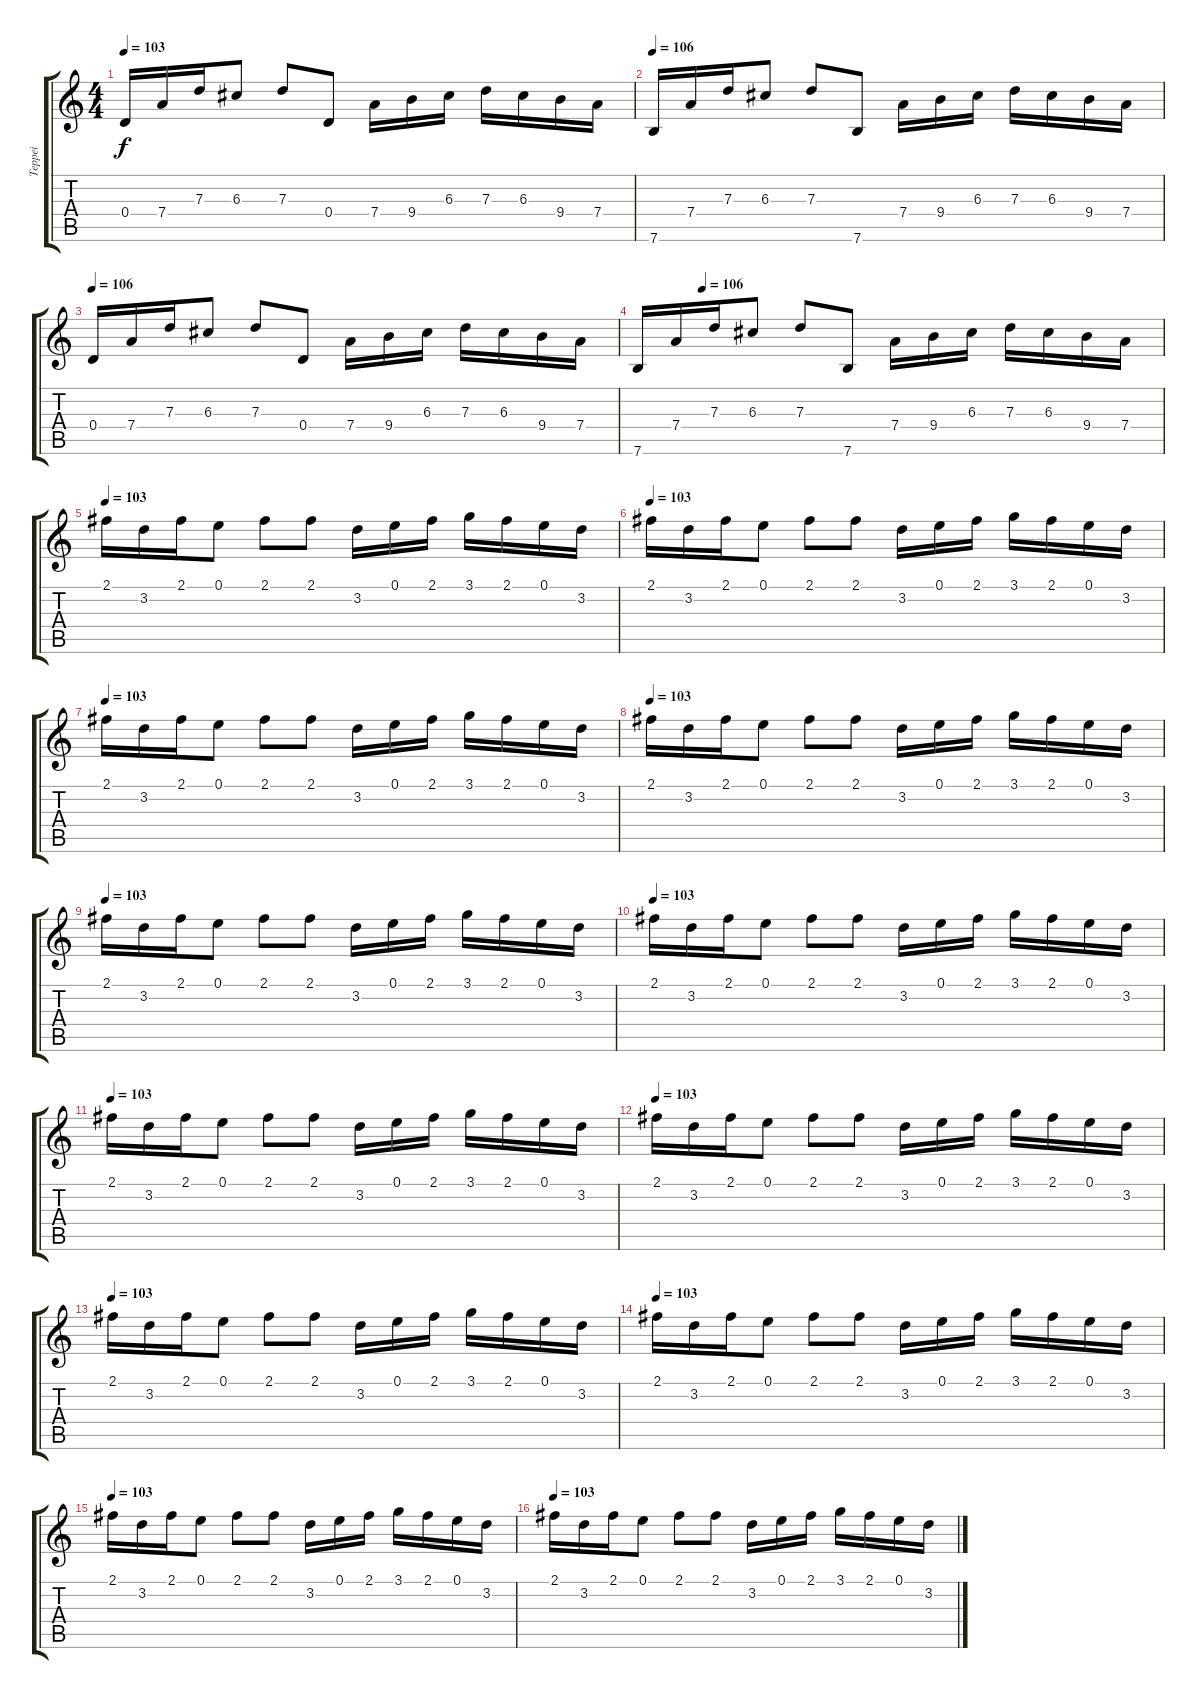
\track ("Teppei" "Teppei") {instrument overdrivenguitar}
\staff {score tabs}
\tuning (E4 B3 G3 D3 A2 E2) {hide}
\ts (4 4)
\tempo 103
\tempo 106
\tempo 103
\clef g2
\ks c
0.4.16{dy f instrument overdrivenguitar} 7.4.16 7.3.16 6.3.8 7.3.8 0.4.8 7.4.16 9.4.16 6.3.16 7.3.16 6.3.16 9.4.16 7.4.16 |
\tempo 106
7.6.16 7.4.16 7.3.16 6.3.8 7.3.8 7.6.8 7.4.16 9.4.16 6.3.16 7.3.16 6.3.16 9.4.16 7.4.16 |
\tempo 106
0.4.16 7.4.16 7.3.16 6.3.8 7.3.8 0.4.8 7.4.16 9.4.16 6.3.16 7.3.16 6.3.16 9.4.16 7.4.16 |
\tempo (106 0.125)
7.6.16 7.4.16 7.3.16 6.3.8 7.3.8 7.6.8 7.4.16 9.4.16 6.3.16 7.3.16 6.3.16 9.4.16 7.4.16 |
\tempo 103
2.1.16 3.2.16 2.1.16 0.1.8 2.1.8 2.1.8 3.2.16 0.1.16 2.1.16 3.1.16 2.1.16 0.1.16 3.2.16 |
\tempo 103
2.1.16 3.2.16 2.1.16 0.1.8 2.1.8 2.1.8 3.2.16 0.1.16 2.1.16 3.1.16 2.1.16 0.1.16 3.2.16 |
\tempo 103
2.1.16 3.2.16 2.1.16 0.1.8 2.1.8 2.1.8 3.2.16 0.1.16 2.1.16 3.1.16 2.1.16 0.1.16 3.2.16 |
\tempo 103
2.1.16 3.2.16 2.1.16 0.1.8 2.1.8 2.1.8 3.2.16 0.1.16 2.1.16 3.1.16 2.1.16 0.1.16 3.2.16 |
\tempo 103
2.1.16 3.2.16 2.1.16 0.1.8 2.1.8 2.1.8 3.2.16 0.1.16 2.1.16 3.1.16 2.1.16 0.1.16 3.2.16 |
\tempo 103
2.1.16 3.2.16 2.1.16 0.1.8 2.1.8 2.1.8 3.2.16 0.1.16 2.1.16 3.1.16 2.1.16 0.1.16 3.2.16 |
\tempo 103
2.1.16 3.2.16 2.1.16 0.1.8 2.1.8 2.1.8 3.2.16 0.1.16 2.1.16 3.1.16 2.1.16 0.1.16 3.2.16 |
\tempo 103
2.1.16 3.2.16 2.1.16 0.1.8 2.1.8 2.1.8 3.2.16 0.1.16 2.1.16 3.1.16 2.1.16 0.1.16 3.2.16 |
\tempo 103
2.1.16 3.2.16 2.1.16 0.1.8 2.1.8 2.1.8 3.2.16 0.1.16 2.1.16 3.1.16 2.1.16 0.1.16 3.2.16 |
\tempo 103
2.1.16 3.2.16 2.1.16 0.1.8 2.1.8 2.1.8 3.2.16 0.1.16 2.1.16 3.1.16 2.1.16 0.1.16 3.2.16 |
\tempo 103
2.1.16 3.2.16 2.1.16 0.1.8 2.1.8 2.1.8 3.2.16 0.1.16 2.1.16 3.1.16 2.1.16 0.1.16 3.2.16 |
\tempo 103
2.1.16 3.2.16 2.1.16 0.1.8 2.1.8 2.1.8 3.2.16 0.1.16 2.1.16 3.1.16 2.1.16 0.1.16 3.2.16
